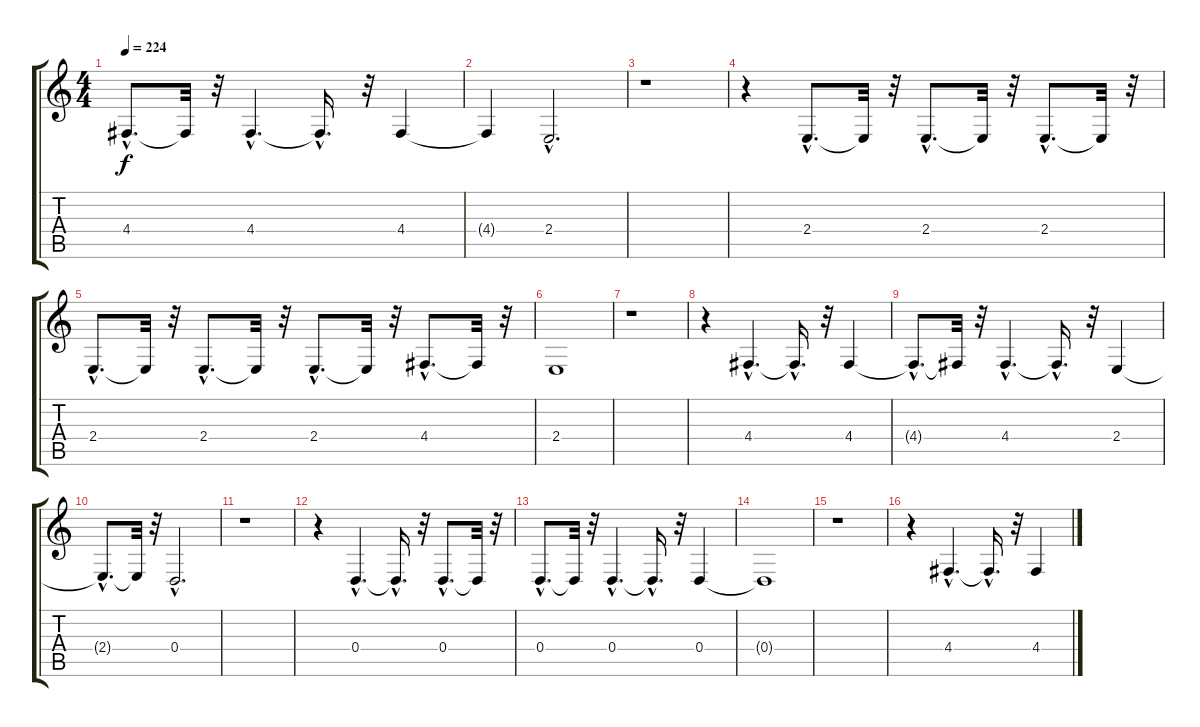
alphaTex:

\track "" {instrument altosax}
\staff {score tabs}
\tuning (E4 B3 G3 D3 A2 E2) {hide}
\ts (4 4)
\tempo 224
\clef g2
\ks c
4.4{hac t}.8{d dy f} 4.4{t}.32 r.32 4.4{hac}.4{d} 4.4{hac t}.16{d} r.32 4.4.4 |
4.4{t}.4 2.4{hac}.2{d} |
r.1 |
r.4 2.4{hac}.8{d} 2.4{t}.32 r.32 2.4{hac}.8{d} 2.4{t}.32 r.32 2.4{hac}.8{d} 2.4{t}.32 r.32 |
2.4{hac}.8{d} 2.4{t}.32 r.32 2.4{hac}.8{d} 2.4{t}.32 r.32 2.4{hac}.8{d} 2.4{t}.32 r.32 4.4{hac}.8{d} 4.4{t}.32 r.32 |
2.4.1 |
r.1 |
r.4 4.4{hac}.4{d} 4.4{hac t}.16{d} r.32 4.4.4 |
4.4{hac t}.8{d} 4.4{t}.32 r.32 4.4{hac}.4{d} 4.4{hac t}.16{d} r.32 2.4.4 |
2.4{hac t}.8{d} 2.4{t}.32 r.32 0.4{hac}.2{d} |
r.1 |
r.4 0.4{hac}.4{d} 0.4{hac t}.16{d} r.32 0.4{hac}.8{d} 0.4{t}.32 r.32 |
0.4{hac}.8{d} 0.4{t}.32 r.32 0.4{hac}.4{d} 0.4{hac t}.16{d} r.32 0.4.4 |
0.4{t}.1 |
r.1 |
r.4 4.4{hac}.4{d} 4.4{hac t}.16{d} r.32 4.4.4
